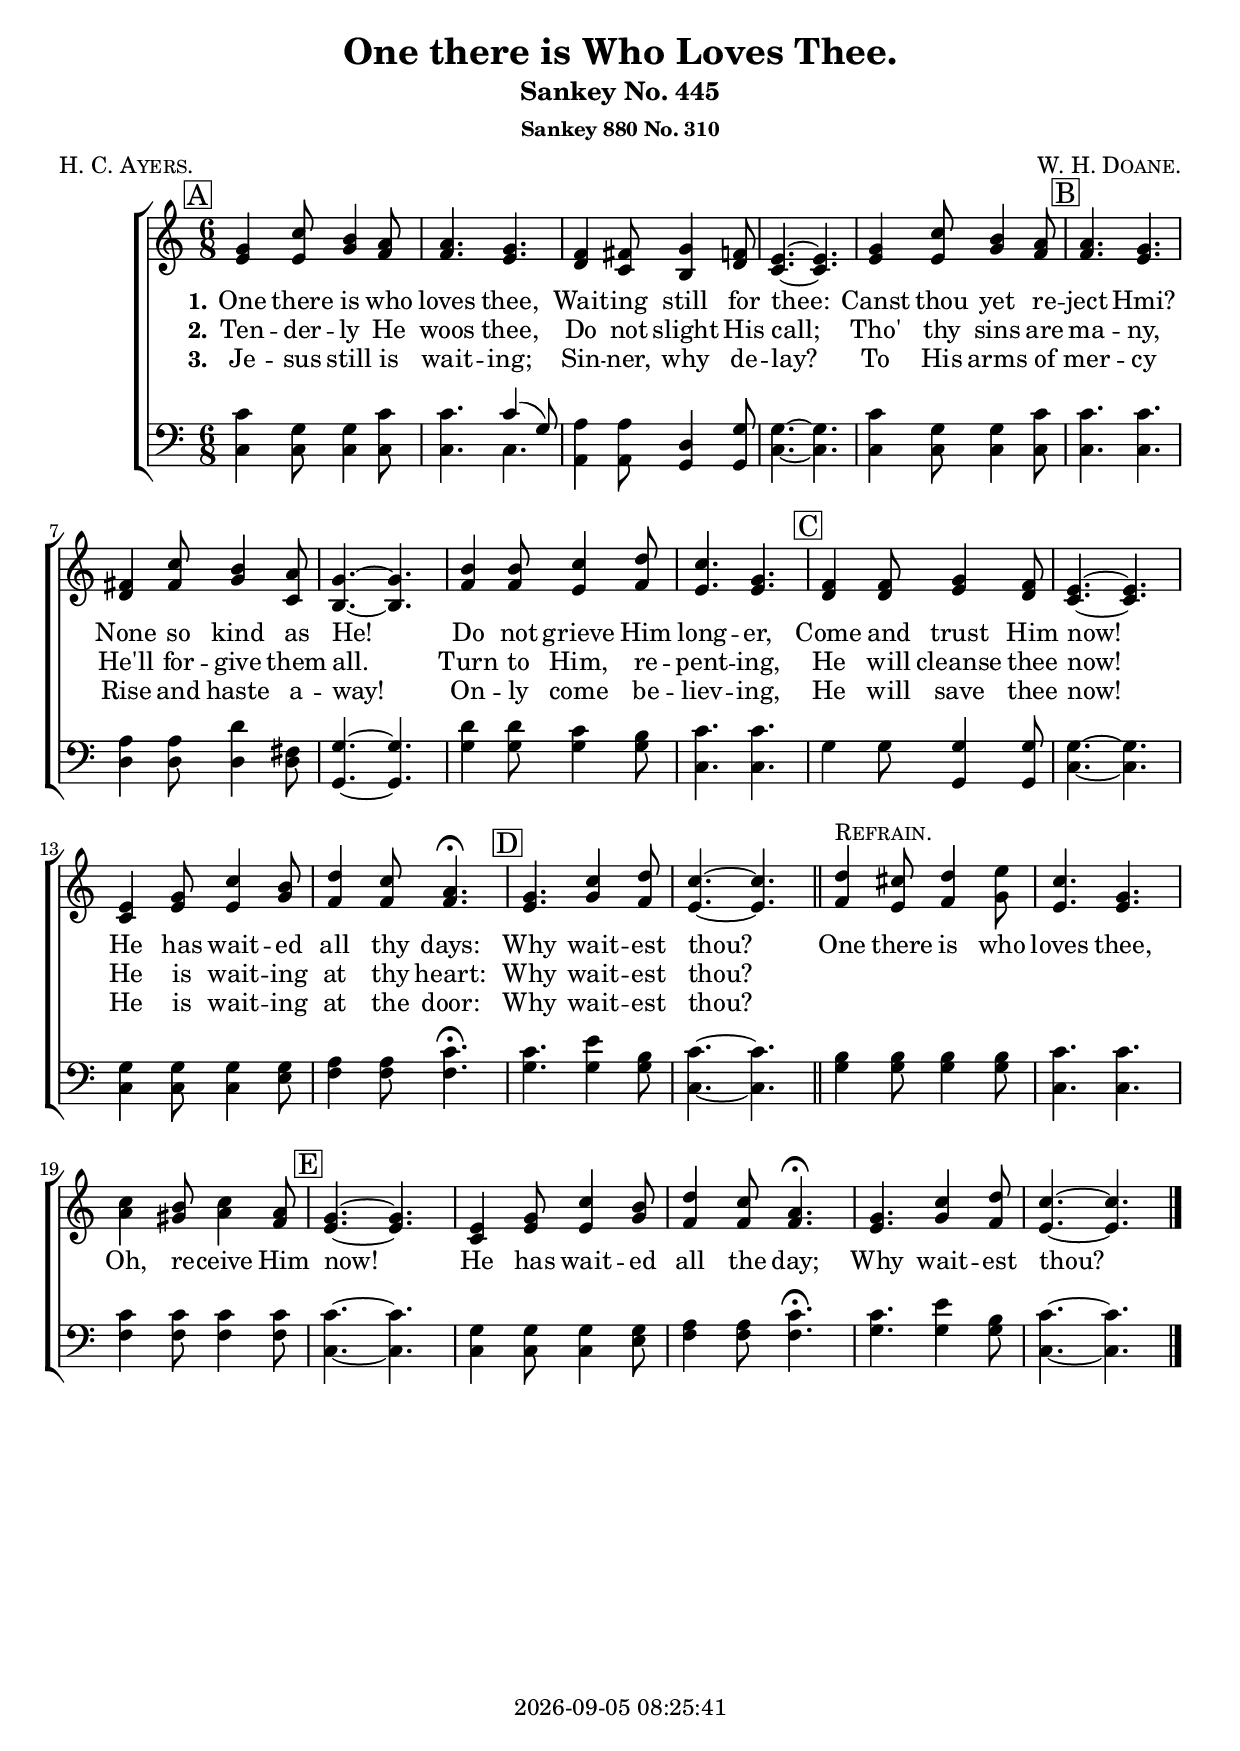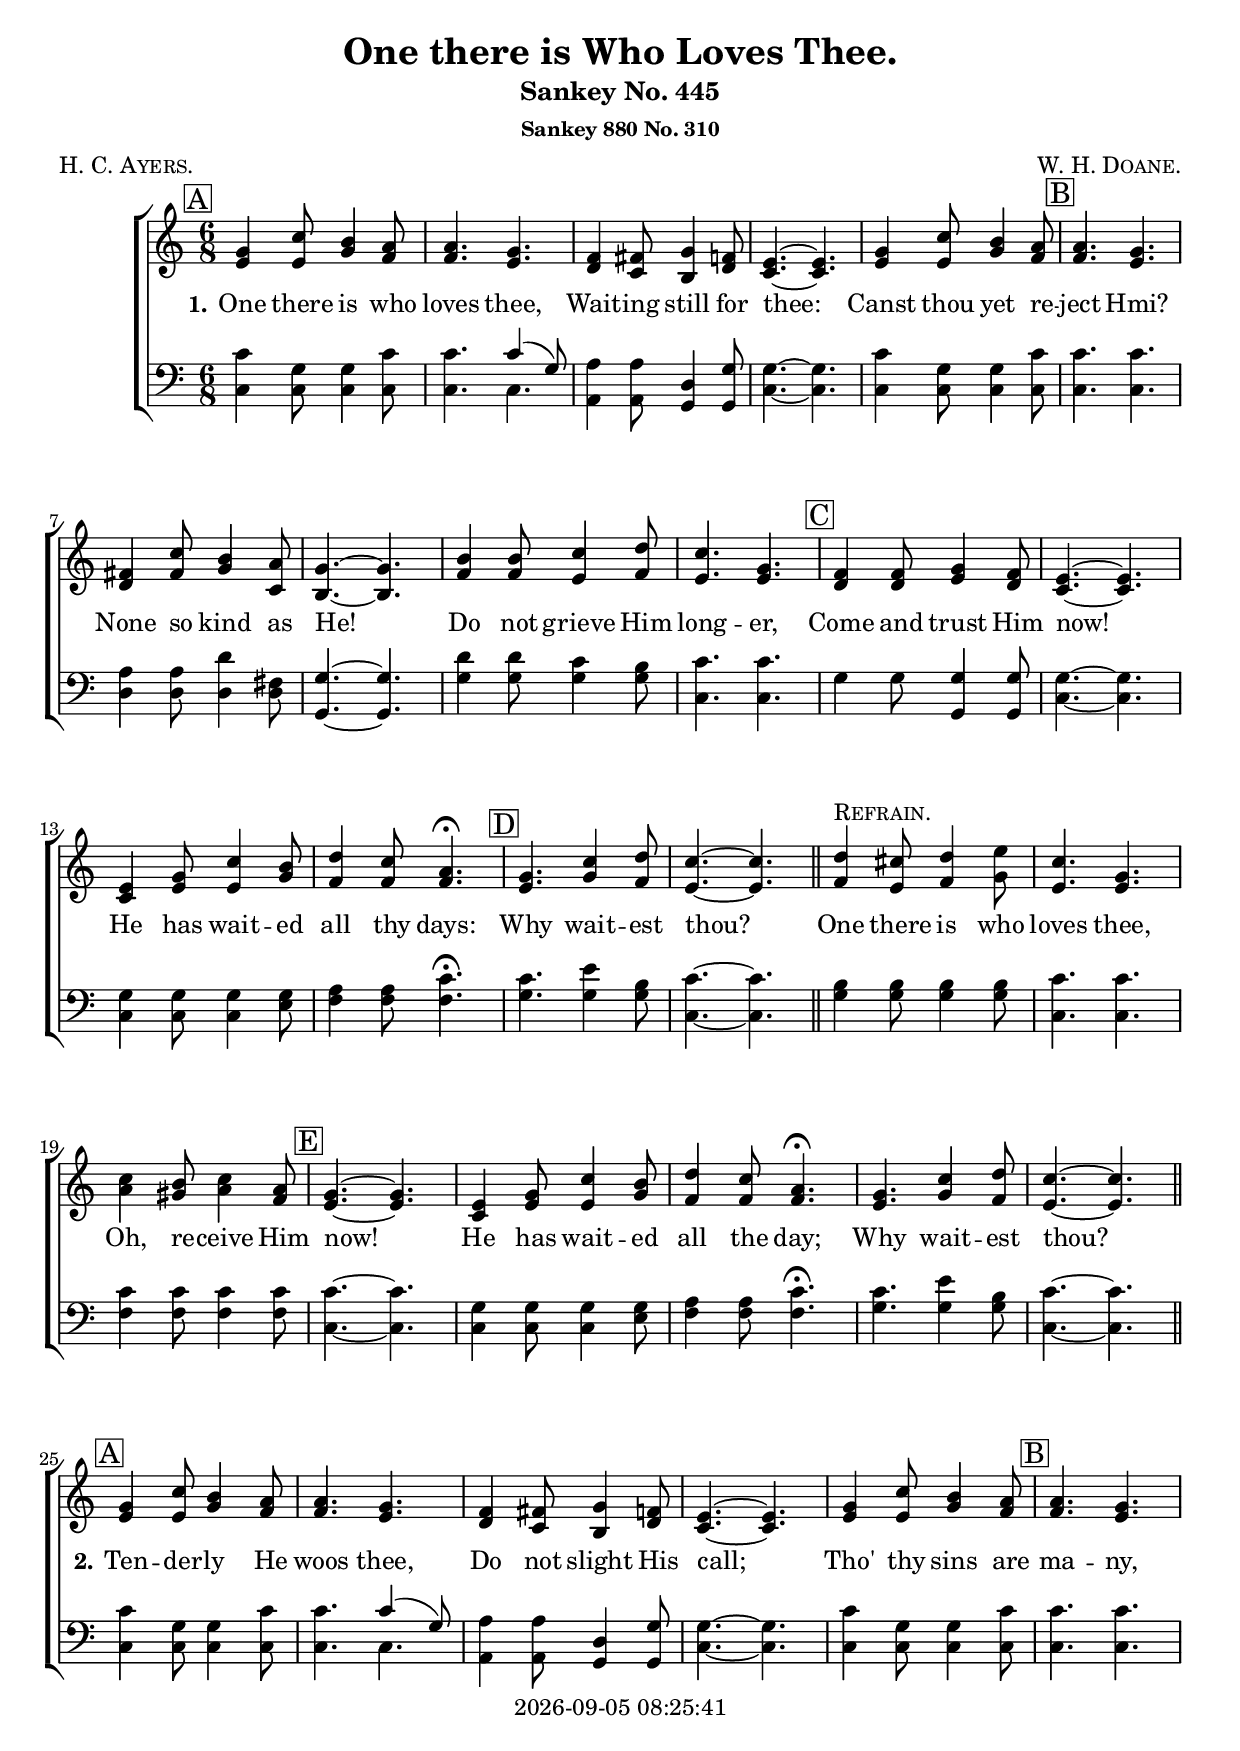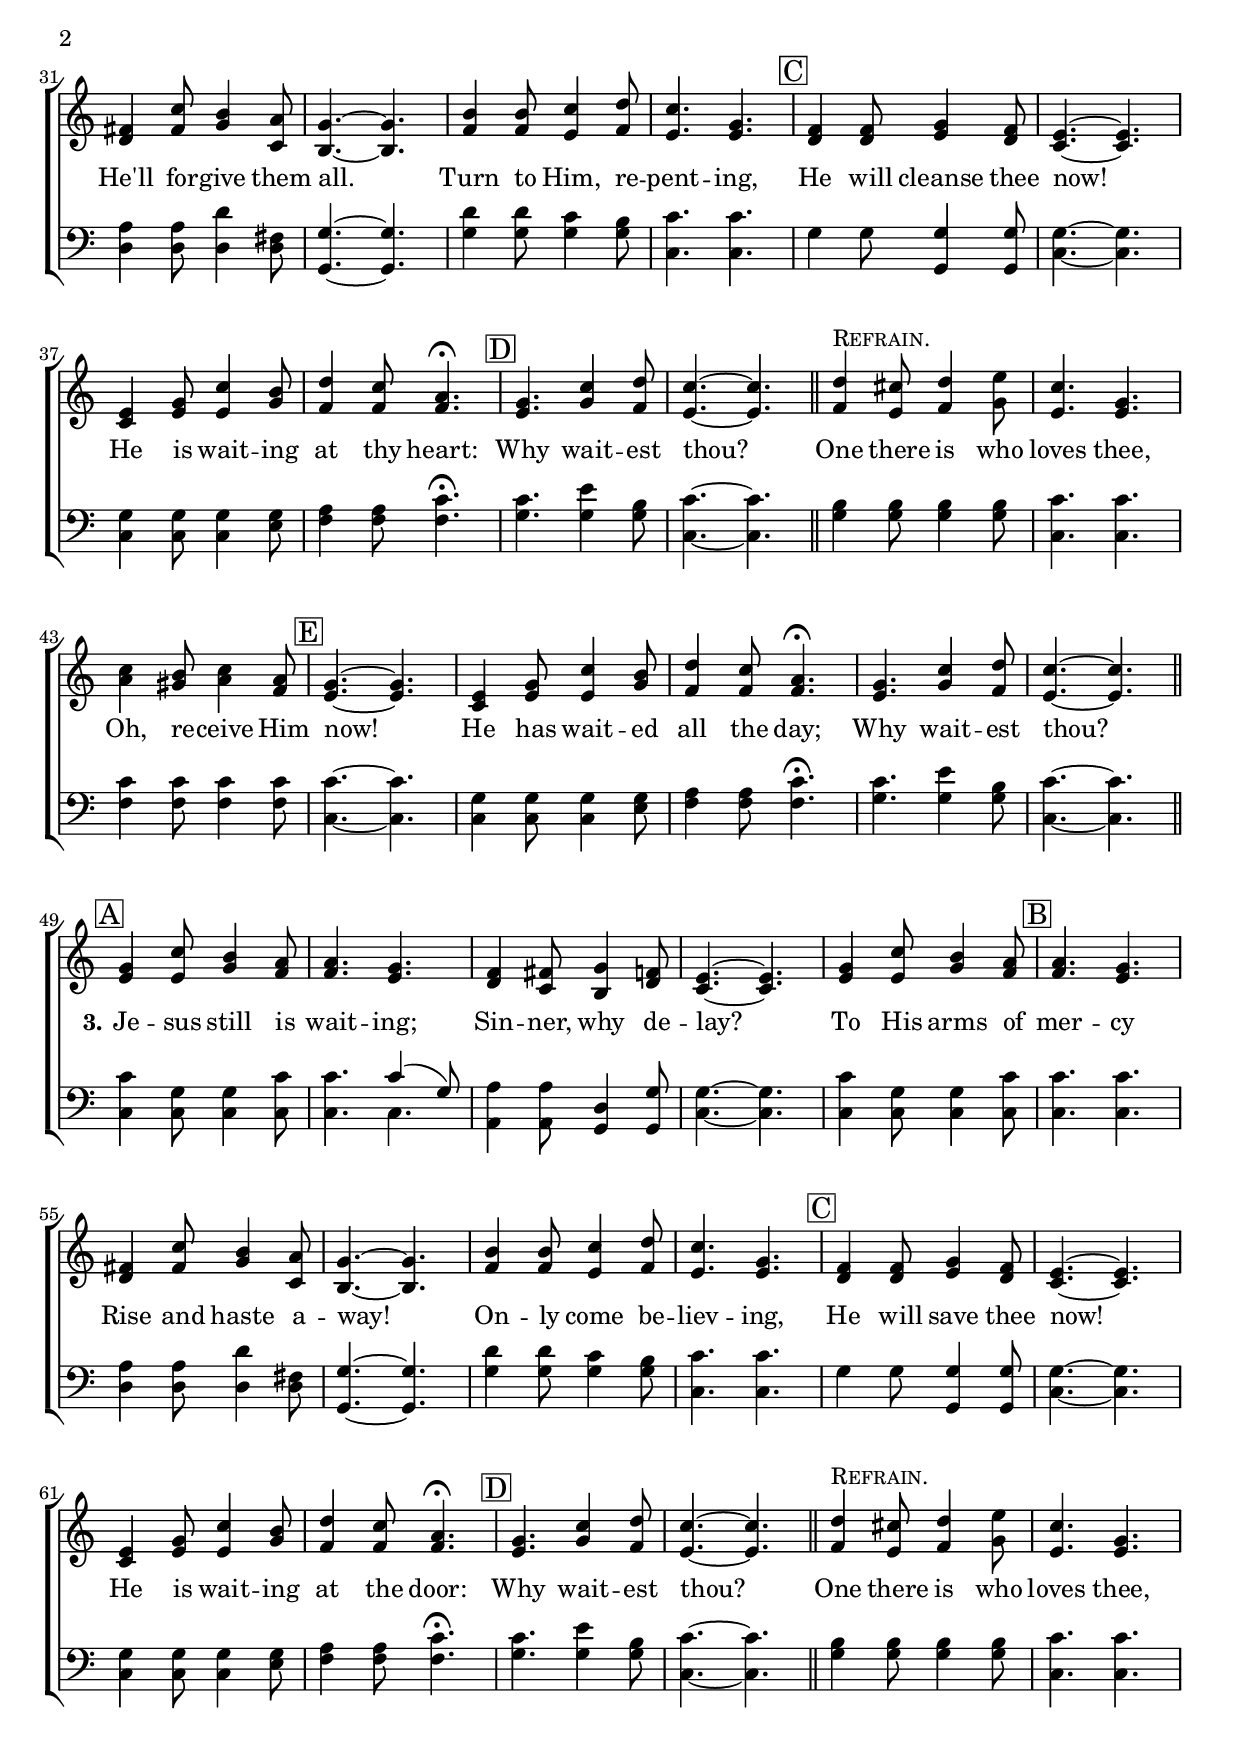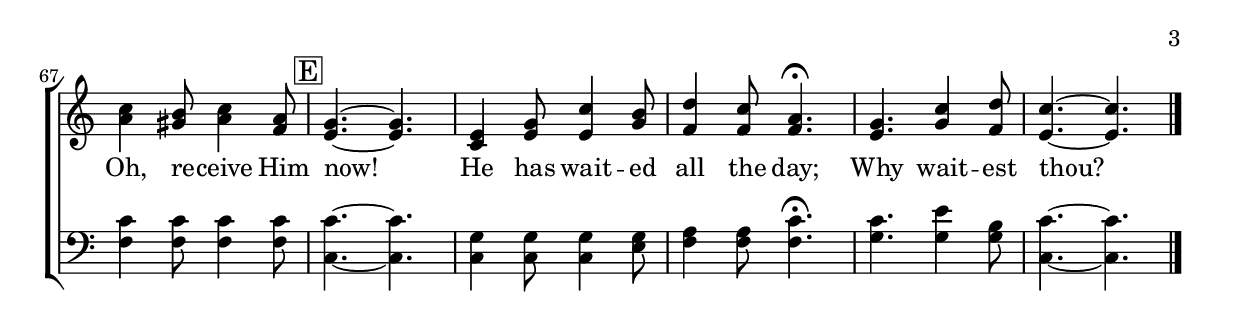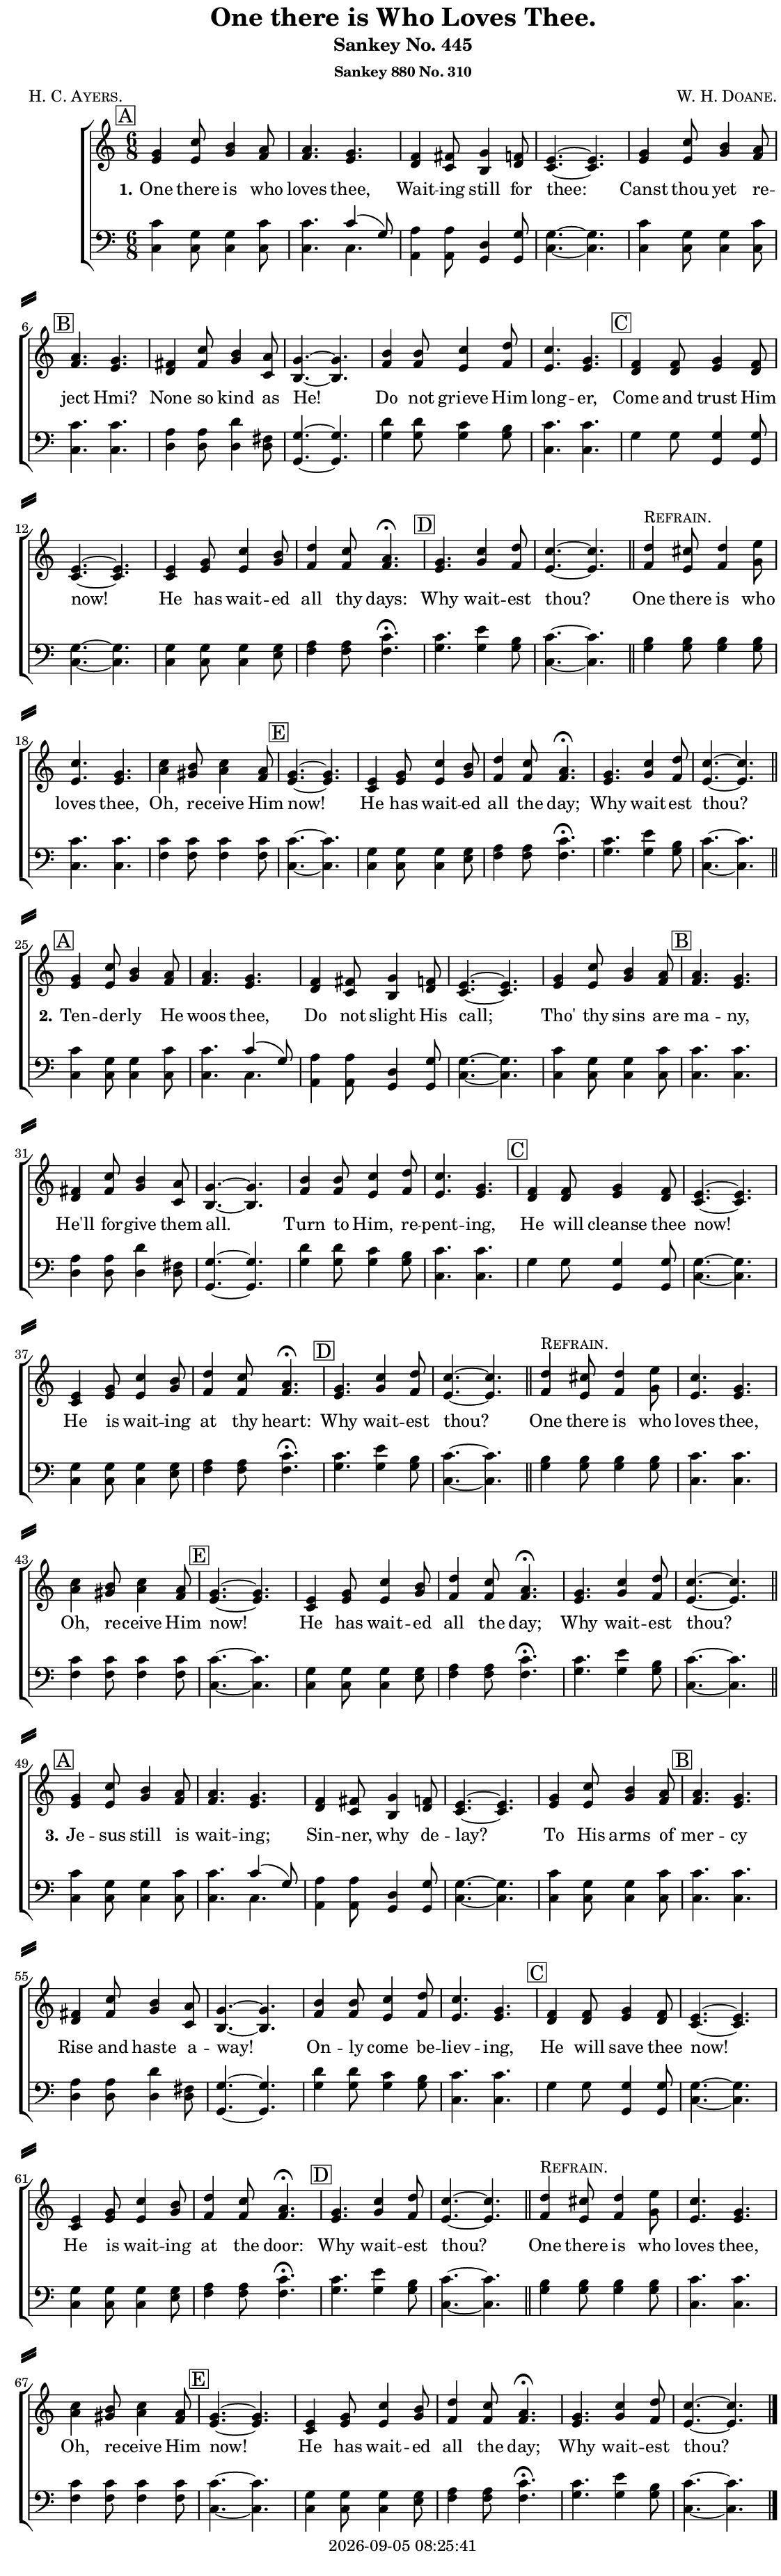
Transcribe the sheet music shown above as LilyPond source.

\version "2.22.1"

\include "articulate.ly"

today = #(strftime "%Y-%m-%d %H:%M:%S" (localtime (current-time)))

\header {
% centered at top
%  dedication  = "dedication"
  title       = "One there is Who Loves Thee."
  subtitle    = "Sankey No. 445"
  subsubtitle = "Sankey 880 No. 310"
%  instrument  = "instrument"
  
% arrangement of following lines:
%
%  poet    composer
%  meter   arranger
%  piece       opus

  composer    = \markup\smallCaps "W. H. Doane."
%  arranger    = "arranger"
%  opus        = "opus"

  poet        = \markup\smallCaps "H. C. Ayers."
%  meter       = \markup\smallCaps "meter"
%  piece       = \markup\smallCaps "piece"

% centered at bottom
% tagline     = "tagline" % default lilypond version
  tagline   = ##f
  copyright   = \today
}

% #(set-global-staff-size 16)

global = {
  \key c \major
  \time 6/8
}

RehearsalTrack = {
% \set Score.currentBarNumber = #5
  \mark \markup { \box "A" } s2.*5
  \mark \markup { \box "B" } s2.*5
  \mark \markup { \box "C" } s2.*4
  \mark \markup { \box "D" } s2.*5
  \mark \markup { \box "E" } s2.*5
}

TempoTrack = {
  \set Score.tempoHideNote = ##t
  \tempo 4=120
}

nl = { \bar "||" \break }

soprano = \relative {
  \autoBeamOff
  g'4 c8 b4 a8
  a4. g
  f4 fis8 g4 f8
  e4.~4.
  g4 c8 b4 a8
  a4. g % B
  fis4 c'8 b4 a8
  g4.~4.
  b4 8 c4 d8
  c4. g
  f4 8 g4 f8 % C
  e4.~4.
  e4 g8 c4 b8
  d4 c8 a4.\fermata
  g4. c4 d8 % D
  c4.~4. \bar "||"
  d4^\markup\smallCaps Refrain. cis8 d4 e8
  c4. g
  c4 b8 c4 a8
  g4.~4. % E
  e4 g8 c4 b8
  d4 c8 a4.\fermata
  g4. c4 d8
  c4.~4.
}

alto = \relative {
  \autoBeamOff
  e'4 8 g4 f8
  f4. e
  d4 c8 b4 d8
  c4.~4.
  e4 8 g4 f8
  f4. e % B
  d4 fis8 g4 c,8
  b4.~4.
  f'4 8 e4 f8
  e4. 4.
  d4 8 e4 d8 % C
  c4.~4.
  c4 e8 4 g8
  f4 8 4.\fermata
  e4. g4 f8 % D
  e4.~4.
  f4 e8 f4 g8
  e4. 4.
  a4 gis8 a4 f8
  e4.~4. % E
  c4 e8 4 g8
  f4 8 4.\fermata
  e4. g4 f8
  e4.~4.
}

tenor = \relative {
  \autoBeamOff
  c'4 g8 4 c8
  c4. 4(g8)
  a4 8 d,4 g8
  g4.~4.
  c4 g8 4 c8
  c4. 4. % B
  a4 8 d4 fis,8
  g4.~4.
  d'4 8 c4 b8
  c4. 4.
  g4 8 4 8 % C
  g4.~4.
  g4 8 4 8
  a4 8 c4.\fermata
  c4. e4 b8 % D
  c4.~4.
  b4 8 4 8
  c4. 4.
  c4 8 4 8
  c4.~4. % E
  g4 8 4 8
  a4 8 c4.\fermata
  c4. e4 b8
  c4.~4.
}

bass = \relative {
  \autoBeamOff
  c4 8 4 8
  c4. 4.
  a4 8 g4 8
  c4.~4.
  c4 8 4 8
  c4. 4. % B
  d4 8 4 8
  g,4.~4.
  g'4 8 4 8
  c,4. 4.
  g'4 8 g,4 8 % C
  c4.~4.
  c4 8 4 e8
  f4 8 4.\fermata
  g4. 4 8 % D
  c,4.~4.
  g'4 8 4 8
  c,4. 4.
  f4 8 4 8
  c4.~4. % E
  c4 8 4 e8
  f4 8 4.\fermata
  g4. 4 8
  c,4.~4.
}

nom  = {   \set ignoreMelismata = ##t }
yesm = { \unset ignoreMelismata       }

chorus = \lyricmode {
  One there is who loves thee,
  Oh, re -- ceive Him now!
  He has wait -- ed all the day;
  Why wait -- est thou?
}

chorusMen = \lyricmode {
}

verses = 3

wordsOne = \lyricmode {
  \set stanza = "1."
  One there is who loves thee,
  Wait -- ing still for thee:
  Canst thou yet re -- ject Hmi?
  None so kind as He!
  Do not grieve Him long -- er,
  Come and trust Him now!
  He has wait -- ed all thy days:
  Why wait -- est thou?
}
  
wordsTwo = \lyricmode {
  \set stanza = "2."
  Ten -- der -- ly He woos thee,
  Do not slight His call;
  Tho' thy sins are ma -- ny,
  He'll for -- give them all.
  Turn to Him, re -- pent -- ing,
  He will cleanse thee now!
  He is wait -- ing at thy heart:
  Why wait -- est thou?
}
  
wordsThree = \lyricmode {
  \set stanza = "3."
  Je -- sus still is wait -- ing;
  Sin -- ner, why de -- lay?
  To His arms of mer -- cy
  Rise and haste a -- way!
  On -- ly come be -- liev -- ing,
  He will save thee now!
  He is wait -- ing at the door:
  Why wait -- est thou?
}
  
wordsMidi = \lyricmode {
  \set stanza = "1."
  "One " "there " "is " "who " "loves " "thee, "
  "\nWait" "ing " "still " "for " "thee: "
  "\nCanst " "thou " "yet " re "ject " "Hmi? "
  "\nNone " "so " "kind " "as " "He! "
  "\nDo " "not " "grieve " "Him " long "er, "
  "\nCome " "and " "trust " "Him " "now! "
  "\nHe " "has " wait "ed " "all " "thy " "days: "
  "\nWhy " wait "est " "thou? "
  "\nOne " "there " "is " "who " "loves " "thee, "
  "\nOh, " re "ceive " "Him " "now! "
  "\nHe " "has " wait "ed " "all " "the " "day; "
  "\nWhy " wait "est " "thou?\n"

  \set stanza = "2."
  "\nTen" der "ly " "He " "woos " "thee, "
  "\nDo " "not " "slight " "His " "call; "
  "\nTho' " "thy " "sins " "are " ma "ny, "
  "\nHe'll " for "give " "them " "all. "
  "\nTurn " "to " "Him, " re pent "ing, "
  "\nHe " "will " "cleanse " "thee " "now! "
  "\nHe " "is " wait "ing " "at " "thy " "heart: "
  "\nWhy " wait "est " "thou? "
  "\nOne " "there " "is " "who " "loves " "thee, "
  "\nOh, " re "ceive " "Him " "now! "
  "\nHe " "has " wait "ed " "all " "the " "day; "
  "\nWhy " wait "est " "thou?\n"

  \set stanza = "3."
  "\nJe" "sus " "still " "is " wait "ing; "
  "\nSin" "ner, " "why " de "lay? "
  "\nTo " "His " "arms " "of " mer "cy "
  "\nRise " "and " "haste " a "way! "
  "\nOn" "ly " "come " be liev "ing, "
  "\nHe " "will " "save " "thee " "now! "
  "\nHe " "is " wait "ing " "at " "the " "door: "
  "\nWhy " wait "est " "thou? "
  "\nOne " "there " "is " "who " "loves " "thee, "
  "\nOh, " re "ceive " "Him " "now! "
  "\nHe " "has " wait "ed " "all " "the " "day; "
  "\nWhy " wait "est " "thou? "
}

wordsMidiMen = \lyricmode {
}

\book {
  \bookOutputSuffix "midi"
  \score {
%    \articulate
        \new ChoirStaff <<
                                % Soprano staff
          \new Staff = soprano
          <<
            \new Voice { \repeat unfold \verses \RehearsalTrack }
            \new Voice { \repeat unfold \verses \TempoTrack     }
            \new Voice { \global \repeat unfold \verses \soprano \bar "|." }
            \addlyrics \wordsMidi
          >>
                                % Alto staff
          \new Staff = alto
          <<
            \new Voice { \global \repeat unfold \verses { \alto \nl } \bar "|." }
          >>
                                % Tenor staff
          \new Staff = tenor
          <<
            \clef "treble_8"
            \new Voice { \global \repeat unfold \verses \tenor }
            \addlyrics \wordsMidiMen
          >>
                                % Bass staff
          \new Staff = bass
          <<
            \clef "bass"
            \new Voice { \global \repeat unfold \verses \bass }
          >>
        >>
    \midi {}
  }
}

\book {
  \bookOutputSuffix "repeat"
  \score {
        \new ChoirStaff <<
                                  % Joint soprano/alto staff
          \new Staff = women \with { printPartCombineTexts = ##f }
          <<
            \new Voice \RehearsalTrack
            \new Voice \TempoTrack
            \new NullVoice = "aligner" \soprano
            \new Voice \partCombine { \global \soprano \bar "|." } { \global \alto }
            \new Lyrics \lyricsto "aligner" { \wordsOne \chorus }
            \new Lyrics \lyricsto "aligner"   \wordsTwo
            \new Lyrics \lyricsto "aligner"   \wordsThree
          >>
                                  % Joint tenor/bass staff
          \new Staff = men \with { printPartCombineTexts = ##f }
          <<
            \clef "bass"
            \new Voice \partCombine { \global \tenor } { \global \bass }
            \new NullVoice = alignerT { \tenor }
          >>
          \new Lyrics \with {alignAboveContext = men} \lyricsto alignerT \chorusMen
        >>
    \layout {
      indent = 1.5\cm
      \pointAndClickOff
      \context {
        \Staff \RemoveAllEmptyStaves
      }
    }
  }
}

singlescore = {
        \new ChoirStaff <<
                                  % Joint soprano/alto staff
          \new Staff = women \with { printPartCombineTexts = ##f }
          <<
            \new Voice { \repeat unfold \verses \RehearsalTrack }
            \new Voice { \repeat unfold \verses \TempoTrack }
            \new NullVoice = "aligner" { \repeat unfold \verses \soprano }
            \new Voice \partCombine { \global \repeat unfold \verses \soprano \bar "|." }
                                    { \global \repeat unfold \verses { \alto \nl } \bar "|." }
            \new Lyrics \lyricsto "aligner" { \wordsOne   \chorus
                                              \wordsTwo   \chorus
                                              \wordsThree \chorus
                                            }
          >>
                                  % Joint tenor/bass staff
          \new Staff = men \with { printPartCombineTexts = ##f }
          <<
            \clef "bass"
            \new Voice \partCombine { \global \repeat unfold \verses \tenor }
                                    { \global \repeat unfold \verses \bass }
            \new NullVoice = alignerT { \repeat unfold \verses \tenor }
          >>
          \new Lyrics \with {alignAboveContext = men} \lyricsto alignerT { \repeat unfold \verses \chorusMen }
        >>
}

\book {
  \bookOutputSuffix "single"
  \score {
    \singlescore
    \layout {
      indent = 1.5\cm
      \pointAndClickOff
      \context {
        \Staff \RemoveAllEmptyStaves
      }
    }
  }
}

\book {
  \bookOutputSuffix "singlepage"
  \paper {
    top-margin = 0
    left-margin = 7
    right-margin = 1
    paper-width = 190\mm
    page-breaking = #ly:one-page-breaking
    system-system-spacing.basic-distance = #15
    system-separator-markup = \slashSeparator
  }
  \score {
    \singlescore
    \layout {
      indent = 1.5\cm
      \pointAndClickOff
      \context {
        \Staff \RemoveAllEmptyStaves
      }
    }
  }
}
